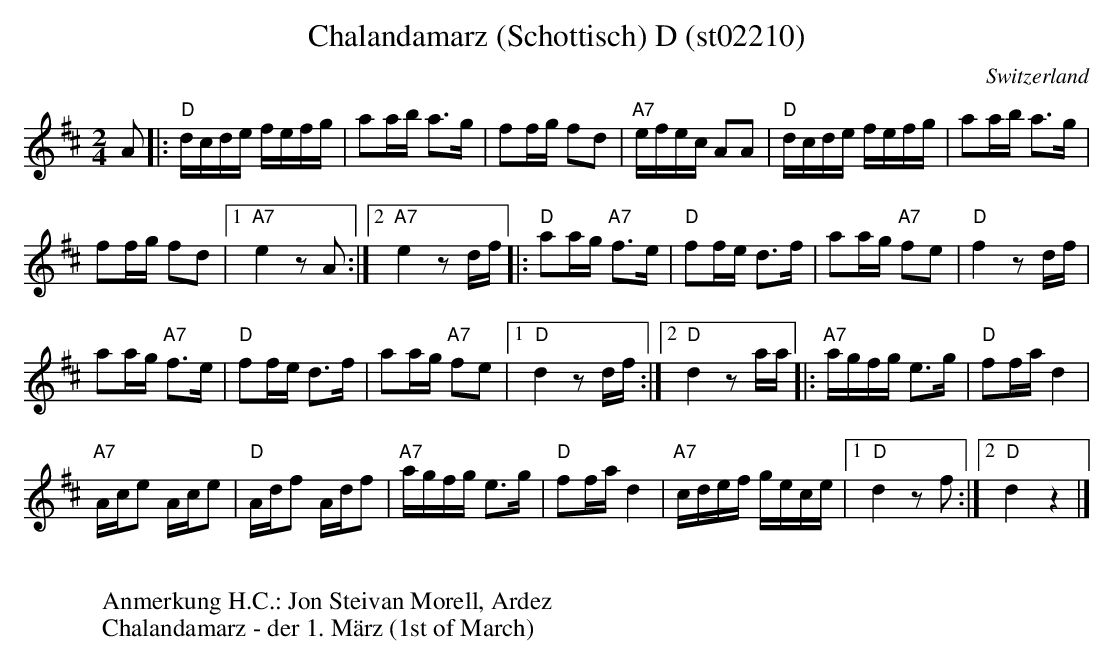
X:1
T:Chalandamarz (Schottisch) D (st02210)
O:Switzerland
M:2/4
L:1/16
K:D major
A2 |: "D"dcde fefg | a2ab a3g | f2fg f2d2 | "A7"efec A2A2 | "D"dcde fefg | a2ab a3g |
f2fg f2d2 |1 "A7"e4z2A2 :|2 "A7"e4z2df |: "D"a2ag "A7"f3e | "D"f2fe d3f | a2ag "A7"f2e2 | "D"f4z2df |
a2ag "A7"f3e | "D"f2fe d3f | a2ag "A7"f2e2 |1 "D"d4z2df :|2 "D"d4z2aa |: "A7"agfg e3g | "D"f2fa d4 |
"A7"Ace2 Ace2 | "D"Adf2 Adf2 | "A7"agfg e3g | "D"f2fad4 | "A7"cdef gece |1 "D"d4z2f2 :|2 "D"d4z4 |]
W:
W:Anmerkung H.C.: Jon Steivan Morell, Ardez
W:Chalandamarz - der 1. März (1st of March)
